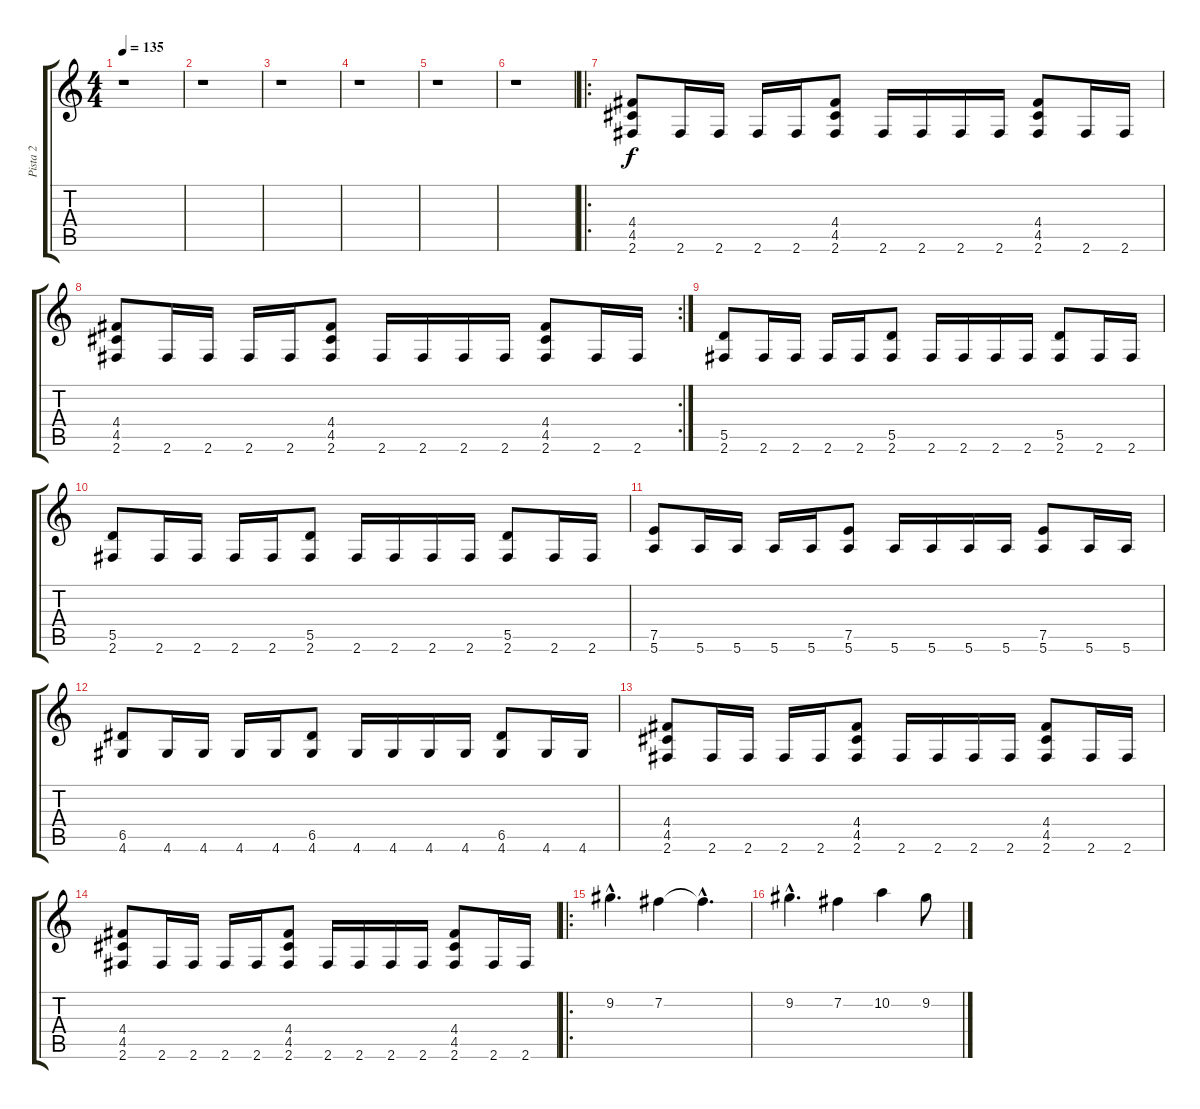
\track ("Pista 2" "Pista 2") {instrument overdrivenguitar}
\staff {score tabs}
\tuning (E4 B3 G3 D3 A2 E2) {hide}
\ts (4 4)
\tempo 135
\clef g2
\ks c
r.1{dy f instrument overdrivenguitar} |
r.1 |
r.1 |
r.1 |
r.1 |
r.1 |
\ro
(4.4 4.5 2.6).8 2.6.16 2.6.16 2.6.16 2.6.16 (4.4 4.5 2.6).8 2.6.16 2.6.16 2.6.16 2.6.16 (4.4 4.5 2.6).8 2.6.16 2.6.16 |
\rc 2
(4.4 4.5 2.6).8 2.6.16 2.6.16 2.6.16 2.6.16 (4.4 4.5 2.6).8 2.6.16 2.6.16 2.6.16 2.6.16 (4.4 4.5 2.6).8 2.6.16 2.6.16 |
(5.5 2.6).8 2.6.16 2.6.16 2.6.16 2.6.16 (5.5 2.6).8 2.6.16 2.6.16 2.6.16 2.6.16 (5.5 2.6).8 2.6.16 2.6.16 |
(5.5 2.6).8 2.6.16 2.6.16 2.6.16 2.6.16 (5.5 2.6).8 2.6.16 2.6.16 2.6.16 2.6.16 (5.5 2.6).8 2.6.16 2.6.16 |
(7.5 5.6).8 5.6.16 5.6.16 5.6.16 5.6.16 (7.5 5.6).8 5.6.16 5.6.16 5.6.16 5.6.16 (7.5 5.6).8 5.6.16 5.6.16 |
(6.5 4.6).8 4.6.16 4.6.16 4.6.16 4.6.16 (6.5 4.6).8 4.6.16 4.6.16 4.6.16 4.6.16 (6.5 4.6).8 4.6.16 4.6.16 |
(4.4 4.5 2.6).8 2.6.16 2.6.16 2.6.16 2.6.16 (4.4 4.5 2.6).8 2.6.16 2.6.16 2.6.16 2.6.16 (4.4 4.5 2.6).8 2.6.16 2.6.16 |
(4.4 4.5 2.6).8 2.6.16 2.6.16 2.6.16 2.6.16 (4.4 4.5 2.6).8 2.6.16 2.6.16 2.6.16 2.6.16 (4.4 4.5 2.6).8 2.6.16 2.6.16 |
\ro
9.2{hac}.4{d} 7.2.4 7.2{hac t}.4{d} |
9.2{hac}.4{d} 7.2.4 10.2.4 9.2.8
